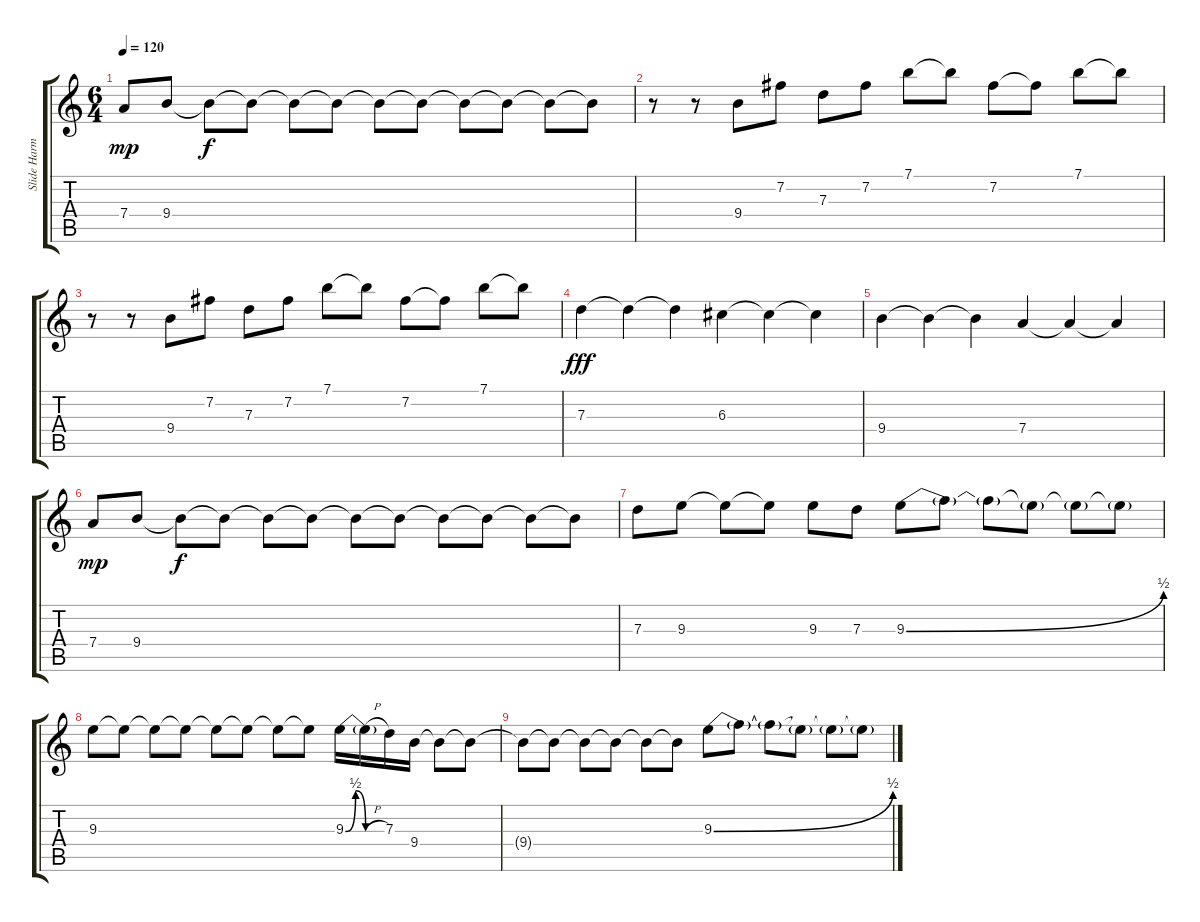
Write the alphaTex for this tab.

\track ("Slide Harmony" "Slide Harm") {instrument electricguitarclean}
\staff {score tabs}
\tuning (E4 B3 G3 D3 A2 E2) {hide}
\ts (6 4)
\tempo 120
\clef g2
\ks c
7.4.8{dy mp} 9.4.8 9.4{t}.8{dy f} 9.4{t}.8 9.4{t}.8 9.4{t}.8 9.4{t}.8 9.4{t}.8 9.4{t}.8 9.4{t}.8 9.4{t}.8 9.4{t}.8 |
r.8{instrument acousticguitarsteel} r.8 9.4.8 7.2.8 7.3.8 7.2.8 7.1.8 7.1{t}.8 7.2.8 7.2{t}.8 7.1.8 7.1{t}.8 |
r.8 r.8 9.4.8 7.2.8 7.3.8 7.2.8 7.1.8 7.1{t}.8 7.2.8 7.2{t}.8 7.1.8 7.1{t}.8 |
7.3.4{dy fff} 7.3{t}.4 7.3{t}.4 6.3.4 6.3{t}.4 6.3{t}.4 |
9.4.4 9.4{t}.4 9.4{t}.4 7.4.4 7.4{t}.4 7.4{t}.4 |
7.4.8{dy mp instrument electricguitarclean} 9.4.8 9.4{t}.8{dy f} 9.4{t}.8 9.4{t}.8 9.4{t}.8 9.4{t}.8 9.4{t}.8 9.4{t}.8 9.4{t}.8 9.4{t}.8 9.4{t}.8 |
7.3.8 9.3.8 9.3{t}.8 9.3{t}.8 9.3.8 7.3.8 9.3{be (bend 0 0 60 2)}.8 9.3{t}.8 9.3{t}.8 9.3{t}.8 9.3{t}.8 9.3{t}.8 |
9.3.8 9.3{t}.8 9.3{t}.8 9.3{t}.8 9.3{t}.8 9.3{t}.8 9.3{t}.8 9.3{t}.8 9.3{be (custom 0 0 15 2 30 0 60 0)}.16 9.3{h t}.16 7.3.16 9.4.16 9.4{t}.8 9.4{t}.8 |
9.4{t}.8 9.4{t}.8 9.4{t}.8 9.4{t}.8 9.4{t}.8 9.4{t}.8 9.3{be (bend 0 0 60 2)}.8 9.3{t}.8 9.3{t}.8 9.3{t}.8 9.3{t}.8 9.3{t}.8
